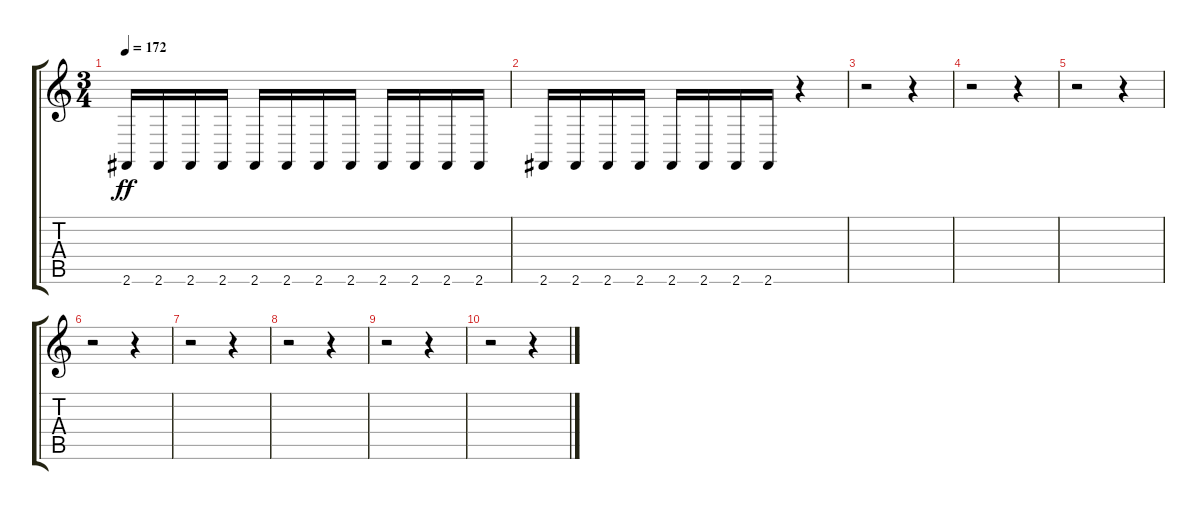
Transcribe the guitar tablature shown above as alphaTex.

\track "" {instrument harpsichord}
\staff {score tabs}
\tuning (E4 B3 G3 D3 A2 E2) {hide}
\ts (3 4)
\tempo 172
\clef g2
\ks c
2.6.16{dy ff} 2.6.16 2.6.16 2.6.16 2.6.16 2.6.16 2.6.16 2.6.16 2.6.16 2.6.16 2.6.16 2.6.16 |
2.6.16 2.6.16 2.6.16 2.6.16 2.6.16 2.6.16 2.6.16 2.6.16 r.4 |
r.2 r.4 |
r.2 r.4 |
r.2 r.4 |
r.2 r.4 |
r.2 r.4 |
r.2 r.4 |
r.2 r.4 |
r.2 r.4
